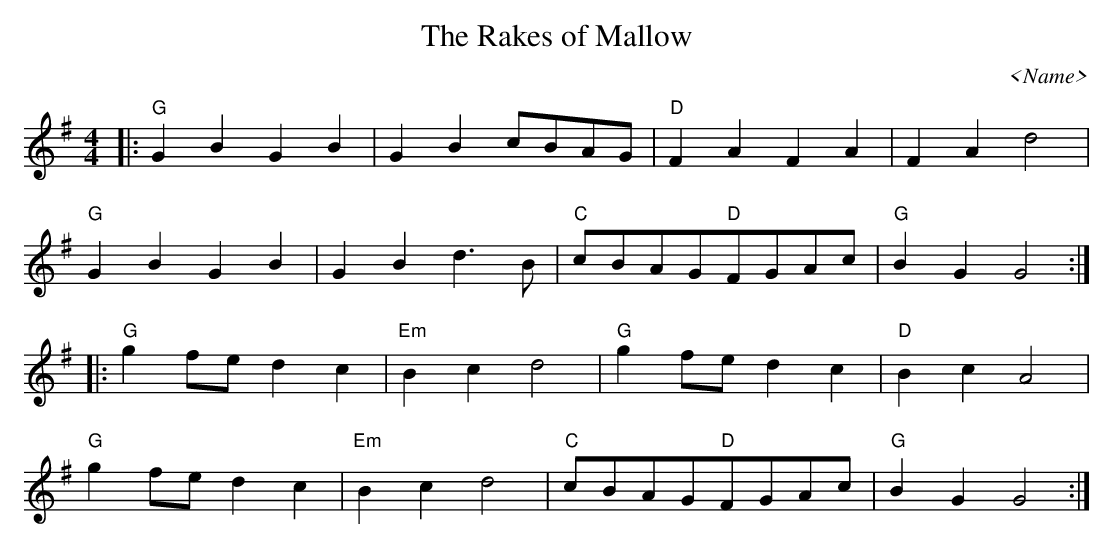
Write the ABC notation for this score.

X:1
T:The Rakes of Mallow
C:<Name>
M:4/4
L:1/8
K:G
|:"G"G2B2G2B2|G2B2cBAG|"D"F2A2F2A2|F2A2d4|
"G"G2B2G2B2|G2B2d3B|"C"cBAG"D"FGAc|"G"B2G2G4:|
|:"G"g2fe d2c2|"Em"B2c2d4|"G"g2fe d2c2|"D"B2c2A4|
"G"g2fe d2c2|"Em"B2c2d4|"C"cBAG"D"FGAc|"G"B2G2G4:|
